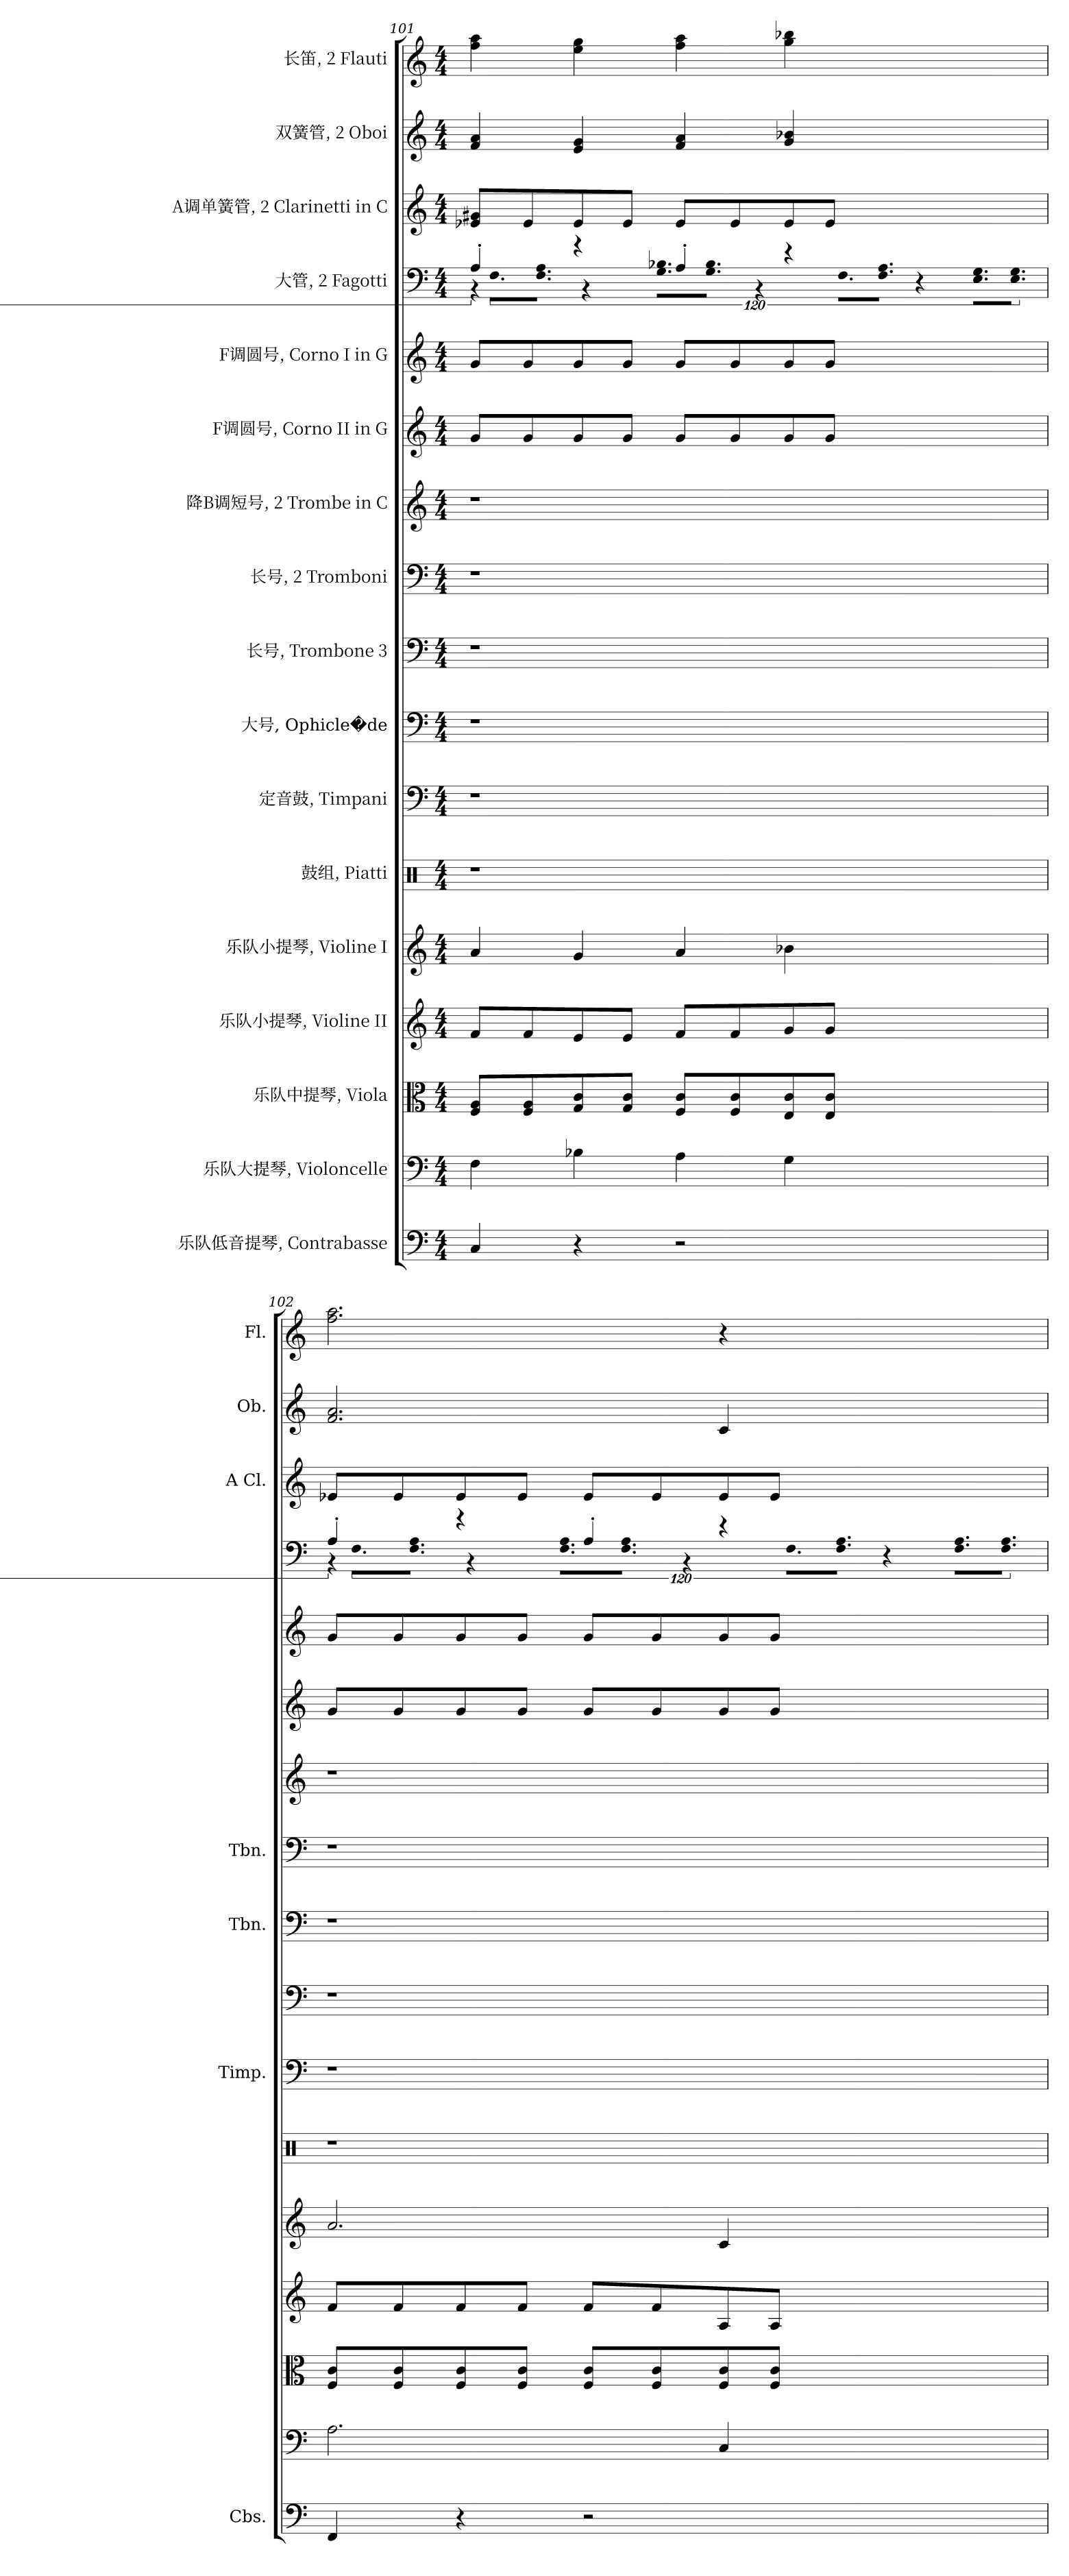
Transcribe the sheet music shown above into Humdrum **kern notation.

**kern	**kern	**kern	**kern	**kern	**kern	**kern	**kern	**kern	**kern	**kern	**kern	**kern	**kern	**kern	**kern	**kern
*part17	*part16	*part15	*part14	*part13	*part12	*part11	*part10	*part9	*part8	*part7	*part6	*part5	*part4	*part3	*part2	*part1
*staff17	*staff16	*staff15	*staff14	*staff13	*staff12	*staff11	*staff10	*staff9	*staff8	*staff7	*staff6	*staff5	*staff4	*staff3	*staff2	*staff1
*I"乐队低音提琴, Contrabasse	*I"乐队大提琴, Violoncelle	*I"乐队中提琴, Viola	*I"乐队小提琴, Violine II	*I"乐队小提琴, Violine I	*I"鼓组, Piatti	*I"定音鼓, Timpani	*I"大号, Ophicle�de	*I"长号, Trombone 3	*I"长号, 2 Tromboni	*I"降B调短号, 2 Trombe in C	*I"F调圆号, Corno II in G	*I"F调圆号, Corno I in G	*I"大管, 2 Fagotti	*I"A调单簧管, 2 Clarinetti in C	*I"双簧管, 2 Oboi	*I"长笛, 2 Flauti
*I'Cbs.	*	*	*	*	*	*I'Timp.	*	*I'Tbn.	*I'Tbn.	*	*	*	*	*I'A Cl.	*I'Ob.	*I'Fl.
*clefF4	*clefF4	*clefC3	*clefG2	*clefG2	*clefX	*clefF4	*clefF4	*clefF4	*clefF4	*clefG2	*clefG2	*clefG2	*clefF4	*clefG2	*clefG2	*clefG2
*ITrd7c12	*	*	*	*	*	*	*	*	*	*ITrd1c2	*ITrd4c7	*ITrd4c7	*	*ITrd2c3	*	*
*k[]	*k[]	*k[]	*k[]	*k[]	*k[]	*k[]	*k[]	*k[]	*k[]	*k[b-e-]	*k[b-]	*k[b-]	*k[]	*k[f#c#g#]	*k[]	*k[]
*M4/4	*M4/4	*M4/4	*M4/4	*M4/4	*M4/4	*M4/4	*M4/4	*M4/4	*M4/4	*M4/4	*M4/4	*M4/4	*M4/4	*M4/4	*M4/4	*M4/4
*MM152	*MM152	*MM152	*MM152	*MM152	*MM152	*MM152	*MM152	*MM152	*MM152	*MM152	*MM152	*MM152	*MM152	*MM152	*MM152	*MM152
=101	=101	=101	=101	=101	=101	=101	=101	=101	=101	=101	=101	=101	=101	=101	=101	=101
*	*	*	*	*	*	*	*	*	*	*	*	*	*^	*	*	*
!	!	!	!	!	!	!	!	!	!	!	!	!	!	!LO:N:vis=32	!	!	!
4CC/	4F\	8F/ 8A/L	8f/L	4a/	1r	1r	1r	1r	1r	1r	8c/L	8c/L	4A'/	640%23r	8cn/ 8e#X/L	4f/ 4a/	4ff\ 4aa\
!	!	!	!	!	!	!	!	!	!	!	!	!	!	!LO:N:vis=16.	!	!	!
.	.	.	.	.	.	.	.	.	.	.	.	.	.	960%103F\LL	.	.	.
.	.	8F/ 8A/	8f/	.	.	.	.	.	.	.	8c/	8c/	.	.	8c/	.	.
!	!	!	!	!	!	!	!	!	!	!	!	!	!	!LO:N:vis=16.	!	!	!
.	.	.	.	.	.	.	.	.	.	.	.	.	.	960%103F\ 960%103A\JJ	.	.	.
*	*	*	*	*	*	*	*	*	*	*	*	*	*	*	*	*	*MM157
4r	4B-X\	8G/ 8c/	8e/	4g/	.	.	.	.	.	.	8c/	8c/	4r	.	8c/	4e/ 4g/	4ee\ 4gg\
!	!	!	!	!	!	!	!	!	!	!	!	!	!	!LO:N:vis=32	!	!	!
.	.	.	.	.	.	.	.	.	.	.	.	.	.	640%23r	.	.	.
!	!	!	!	!	!	!	!	!	!	!	!	!	!	!LO:N:vis=16.	!	!	!
.	.	.	.	.	.	.	.	.	.	.	.	.	.	960%103G\ 960%103B-X\LL	.	.	.
.	.	8G/ 8c/J	8e/J	.	.	.	.	.	.	.	8c/J	8c/J	.	.	8c/J	.	.
!	!	!	!	!	!	!	!	!	!	!	!	!	!	!LO:N:vis=16.	!	!	!
.	.	.	.	.	.	.	.	.	.	.	.	.	.	960%103G\ 960%103B-\JJ	.	.	.
*	*	*	*	*	*	*	*	*	*	*	*	*	*	*	*	*	*MM151
2r	4A\	8F/ 8c/L	8f/L	4a/	.	.	.	.	.	.	8c/L	8c/L	4A'/	.	8c/L	4f/ 4a/	4ff\ 4aa\
!	!	!	!	!	!	!	!	!	!	!	!	!	!	!LO:N:vis=32	!	!	!
.	.	.	.	.	.	.	.	.	.	.	.	.	.	640%23r	.	.	.
!	!	!	!	!	!	!	!	!	!	!	!	!	!	!LO:N:vis=16.	!	!	!
.	.	.	.	.	.	.	.	.	.	.	.	.	.	960%103F\LL	.	.	.
.	.	8F/ 8c/	8f/	.	.	.	.	.	.	.	8c/	8c/	.	.	8c/	.	.
!	!	!	!	!	!	!	!	!	!	!	!	!	!	!LO:N:vis=16.	!	!	!
.	.	.	.	.	.	.	.	.	.	.	.	.	.	960%103F\ 960%103A\JJ	.	.	.
*	*	*	*	*	*	*	*	*	*	*	*	*	*	*	*	*	*MM156
.	4G\	8E/ 8c/	8g/	4b-X\	.	.	.	.	.	.	8c/	8c/	4r	.	8c/	4g/ 4b-X/	4gg\ 4bb-X\
!	!	!	!	!	!	!	!	!	!	!	!	!	!	!LO:N:vis=32	!	!	!
.	.	.	.	.	.	.	.	.	.	.	.	.	.	640%23r	.	.	.
!	!	!	!	!	!	!	!	!	!	!	!	!	!	!LO:N:vis=16.	!	!	!
.	.	.	.	.	.	.	.	.	.	.	.	.	.	960%103E\ 960%103G\LL	.	.	.
.	.	8E/ 8c/J	8g/J	.	.	.	.	.	.	.	8c/J	8c/J	.	.	8c/J	.	.
!	!	!	!	!	!	!	!	!	!	!	!	!	!	!LO:N:vis=16.	!	!	!
.	.	.	.	.	.	.	.	.	.	.	.	.	.	960%103E\ 960%103G\JJ	.	.	.
480ryy	480ryy	480ryy	480ryy	480ryy	480ryy	480ryy	480ryy	480ryy	480ryy	480ryy	480ryy	480ryy	480ryy	.	480ryy	480ryy	480ryy
!!LO:PB:g=z
=102	=102	=102	=102	=102	=102	=102	=102	=102	=102	=102	=102	=102	=102	=102	=102	=102	=102
*	*	*	*	*	*	*	*	*	*	*	*	*	*	*	*	*	*MM152
!	!	!	!	!	!	!	!	!	!	!	!	!	!	!LO:N:vis=32	!	!	!
4FFF/	2.A\	8F/ 8c/L	8f/L	2.a/	1r	1r	1r	1r	1r	1r	8c/L	8c/L	4A'/	640%23r	8cn/L	2.f/ 2.a/	2.ff\ 2.aa\
!	!	!	!	!	!	!	!	!	!	!	!	!	!	!LO:N:vis=16.	!	!	!
.	.	.	.	.	.	.	.	.	.	.	.	.	.	960%103F\LL	.	.	.
.	.	8F/ 8c/	8f/	.	.	.	.	.	.	.	8c/	8c/	.	.	8c/	.	.
!	!	!	!	!	!	!	!	!	!	!	!	!	!	!LO:N:vis=16.	!	!	!
.	.	.	.	.	.	.	.	.	.	.	.	.	.	960%103F\ 960%103A\JJ	.	.	.
4r	.	8F/ 8c/	8f/	.	.	.	.	.	.	.	8c/	8c/	4r	.	8c/	.	.
!	!	!	!	!	!	!	!	!	!	!	!	!	!	!LO:N:vis=32	!	!	!
.	.	.	.	.	.	.	.	.	.	.	.	.	.	640%23r	.	.	.
!	!	!	!	!	!	!	!	!	!	!	!	!	!	!LO:N:vis=16.	!	!	!
.	.	.	.	.	.	.	.	.	.	.	.	.	.	960%103F\ 960%103A\LL	.	.	.
.	.	8F/ 8c/J	8f/J	.	.	.	.	.	.	.	8c/J	8c/J	.	.	8c/J	.	.
!	!	!	!	!	!	!	!	!	!	!	!	!	!	!LO:N:vis=16.	!	!	!
.	.	.	.	.	.	.	.	.	.	.	.	.	.	960%103F\ 960%103A\JJ	.	.	.
2r	.	8F/ 8c/L	8f/L	.	.	.	.	.	.	.	8c/L	8c/L	4A'/	.	8c/L	.	.
!	!	!	!	!	!	!	!	!	!	!	!	!	!	!LO:N:vis=32	!	!	!
.	.	.	.	.	.	.	.	.	.	.	.	.	.	640%23r	.	.	.
!	!	!	!	!	!	!	!	!	!	!	!	!	!	!LO:N:vis=16.	!	!	!
.	.	.	.	.	.	.	.	.	.	.	.	.	.	960%103F\LL	.	.	.
.	.	8F/ 8c/	8f/	.	.	.	.	.	.	.	8c/	8c/	.	.	8c/	.	.
!	!	!	!	!	!	!	!	!	!	!	!	!	!	!LO:N:vis=16.	!	!	!
.	.	.	.	.	.	.	.	.	.	.	.	.	.	960%103F\ 960%103A\JJ	.	.	.
*	*	*	*	*	*	*	*	*	*	*	*	*	*	*	*	*	*MM160
.	4C/	8F/ 8c/	8A/	4c/	.	.	.	.	.	.	8c/	8c/	4r	.	8c/	4c/	4r
!	!	!	!	!	!	!	!	!	!	!	!	!	!	!LO:N:vis=32	!	!	!
.	.	.	.	.	.	.	.	.	.	.	.	.	.	640%23r	.	.	.
!	!	!	!	!	!	!	!	!	!	!	!	!	!	!LO:N:vis=16.	!	!	!
.	.	.	.	.	.	.	.	.	.	.	.	.	.	960%103F\ 960%103A\LL	.	.	.
.	.	8F/ 8c/J	8A/J	.	.	.	.	.	.	.	8c/J	8c/J	.	.	8c/J	.	.
!	!	!	!	!	!	!	!	!	!	!	!	!	!	!LO:N:vis=16.	!	!	!
.	.	.	.	.	.	.	.	.	.	.	.	.	.	960%103F\ 960%103A\JJ	.	.	.
480ryy	480ryy	480ryy	480ryy	480ryy	480ryy	480ryy	480ryy	480ryy	480ryy	480ryy	480ryy	480ryy	480ryy	.	480ryy	480ryy	480ryy
*	*	*	*	*	*	*	*	*	*	*	*	*	*v	*v	*	*	*
=	=	=	=	=	=	=	=	=	=	=	=	=	=	=	=	=
*-	*-	*-	*-	*-	*-	*-	*-	*-	*-	*-	*-	*-	*-	*-	*-	*-
